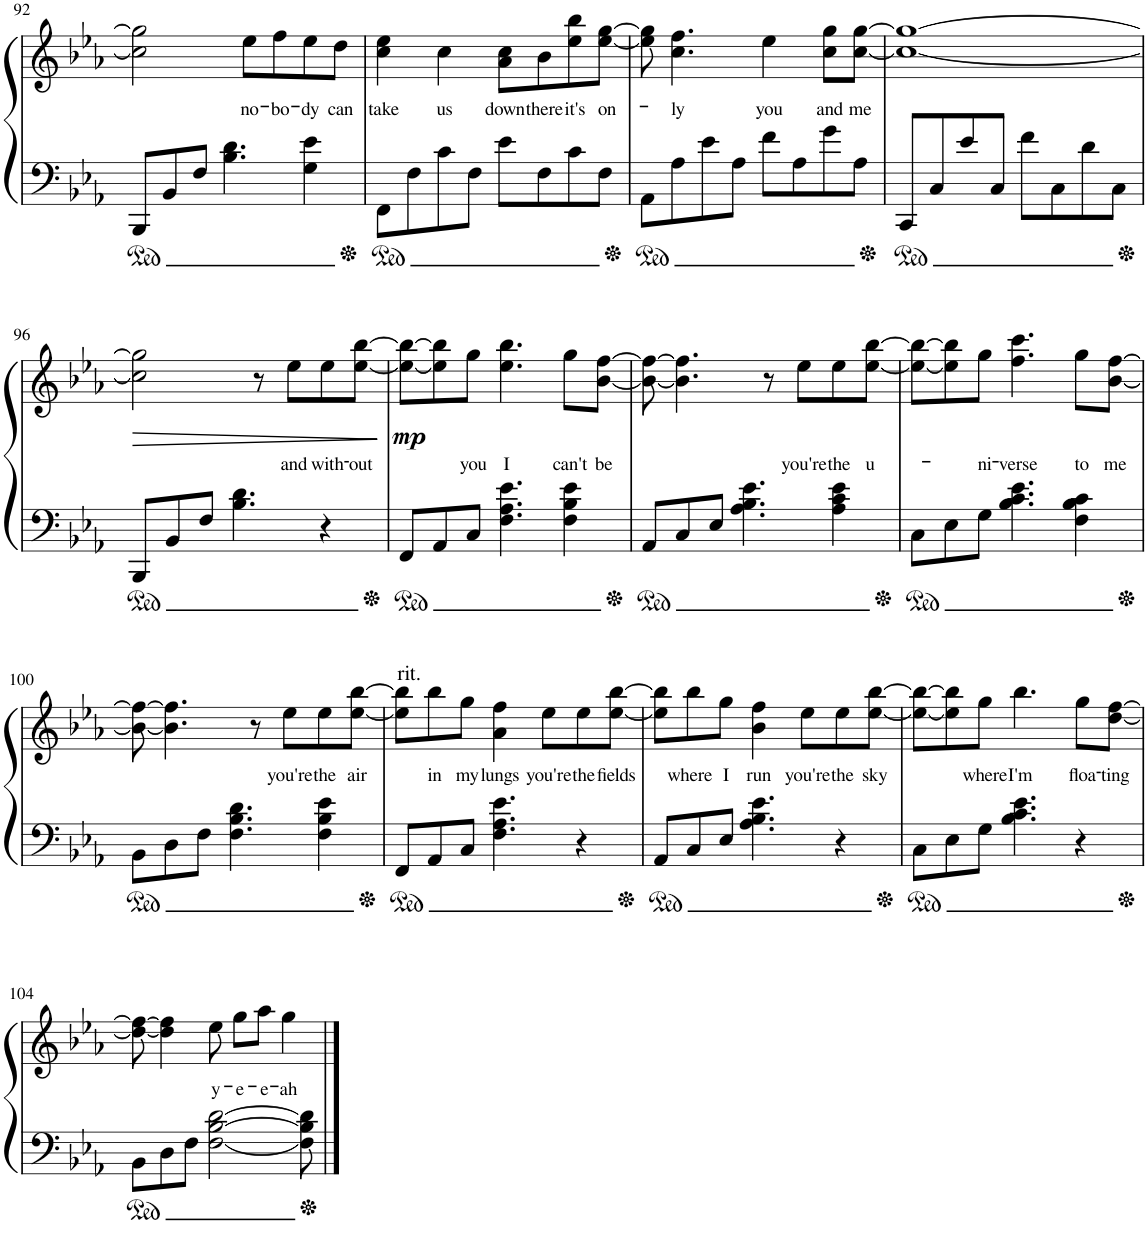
**kern	**kern	**text	**dynam
*part1	*part1	*part1	*part1
*staff2	*staff1	*staff1	*staff1/2
*I"Piano	*	*	*
*I'Pno.	*	*	*
!!LO:PB:g=z
*clefF4	*clefG2	*	*
*k[b-e-a-]	*k[b-e-a-]	*	*
*M4/4	*M4/4	*	*
=92	=92	=92	=92
8BBB-/L	2cc\] 2gg\]	.	.
8BB-/	.	.	.
8F/J	.	.	.
4.B-\ 4.d\	.	.	.
!	!	!LO:LY:b	!
.	8ee-\L	no-	.
!	!	!LO:LY:b	!
.	8ff\	-bo-	.
!	!	!LO:LY:b	!
4G\ 4e-\	8ee-\	-dy	.
!	!	!LO:LY:b	!
.	8dd\J	can	.
=93	=93	=93	=93
!	!	!LO:LY:b	!
8FF\L	4cc\ 4ee-\	take	.
8F\	.	.	.
!	!	!LO:LY:b	!
8c\	4cc\	us	.
8F\J	.	.	.
!	!	!LO:LY:b	!
8e-\L	8a-\ 8cc\L	down	.
!	!	!LO:LY:b	!
8F\	8b-\	there	.
!	!	!LO:LY:b	!
8c\	8ee-\ 8bb-\	it's	.
!	!	!LO:LY:b	!
8F\J	[8ee-\ [8gg\J	on-	.
=94	=94	=94	=94
8AA-\L	8ee-\] 8gg\]	.	.
!	!	!LO:LY:b	!
8A-\	4.cc\ 4.ff\	-ly	.
8e-\	.	.	.
8A-\J	.	.	.
!	!	!LO:LY:b	!
8f\L	4ee-\	you	.
8A-\	.	.	.
!	!	!LO:LY:b	!
8g\	8cc\ 8gg\L	and	.
!	!	!LO:LY:b	!
8A-\J	[8cc\ [8gg\J	me	.
=95	=95	=95	=95
8CC/L	1cc_ 1gg_	.	.
8C/	.	.	.
8e-/	.	.	.
8C/J	.	.	.
8f\L	.	.	.
8C\	.	.	.
8d\	.	.	.
8C\J	.	.	.
!!LO:LB:g=z
=96	=96	=96	=96
!	!	!	!LO:HP:b
8BBB-/L	2cc\] 2gg\]	.	>
8BB-/	.	.	.
8F/J	.	.	.
4.B-\ 4.d\	.	.	.
.	8r	.	.
!	!	!LO:LY:b	!
.	8ee-\L	and	.
!	!	!LO:LY:b	!
4r	8ee-\	with-	.
!	!	!LO:LY:b	!
.	[8ee-\ [8bb-\J	-out	.
.	.	.	]
=97	=97	=97	=97
!	!	!	!LO:DY:b
8FF/L	8ee-\_ 8bb-\_L	.	mp
8AA-/	8ee-\] 8bb-\]	.	.
!	!	!LO:LY:b	!
8C/J	8gg\J	you	.
!	!	!LO:LY:b	!
4.F\ 4.A-\ 4.e-\	4.ee-\ 4.bb-\	I	.
!	!	!LO:LY:b	!
4F\ 4B-\ 4e-\	8gg\L	can't	.
!	!	!LO:LY:b	!
.	[8b-\ [8ff\J	be	.
=98	=98	=98	=98
8AA-/L	8b-\_ 8ff\_	.	.
8C/	4.b-\] 4.ff\]	.	.
8E-/J	.	.	.
4.A-\ 4.B-\ 4.e-\	.	.	.
.	8r	.	.
!	!	!LO:LY:b	!
.	8ee-\L	you're	.
!	!	!LO:LY:b	!
4A-\ 4c\ 4e-\	8ee-\	the	.
!	!	!LO:LY:b	!
.	[8ee-\ [8bb-\J	u-	.
=99	=99	=99	=99
8C\L	8ee-\_ 8bb-\_L	.	.
8E-\	8ee-\] 8bb-\]	.	.
!	!	!LO:LY:b	!
8G\J	8gg\J	-ni-	.
!	!	!LO:LY:b	!
4.B-\ 4.c\ 4.e-\	4.ff\ 4.ccc\	-verse	.
!	!	!LO:LY:b	!
4F\ 4B-\ 4c\	8gg\L	to	.
!	!	!LO:LY:b	!
.	[8b-\ [8ff\J	me	.
!!LO:LB:g=z
=100	=100	=100	=100
8BB-\L	8b-\_ 8ff\_	.	.
8D\	4.b-\] 4.ff\]	.	.
8F\J	.	.	.
4.F\ 4.B-\ 4.d\	.	.	.
.	8r	.	.
!	!	!LO:LY:b	!
.	8ee-\L	you're	.
!	!	!LO:LY:b	!
4F\ 4B-\ 4e-\	8ee-\	the	.
!	!	!LO:LY:b	!
.	[8ee-\ [8bb-\J	air	.
=101	=101	=101	=101
*	*MM126	*	*
!	!LO:TX:a:t=rit.	!	!
8FF/L	8ee-\] 8bb-\]L	.	.
!	!	!LO:LY:b	!
8AA-/	8bb-\	in	.
!	!	!LO:LY:b	!
8C/J	8gg\J	my	.
!	!	!LO:LY:b	!
4.F\ 4.A-\ 4.e-\	4a-\ 4ff\	lungs	.
!	!	!LO:LY:b	!
.	8ee-\L	you're	.
!	!	!LO:LY:b	!
4r	8ee-\	the	.
!	!	!LO:LY:b	!
.	[8ee-\ [8bb-\J	fields	.
=102	=102	=102	=102
*	*MM124	*	*
8AA-/L	8ee-\] 8bb-\]L	.	.
!	!	!LO:LY:b	!
8C/	8bb-\	where	.
!	!	!LO:LY:b	!
8E-/J	8gg\J	I	.
!	!	!LO:LY:b	!
4.A-\ 4.B-\ 4.e-\	4b-\ 4ff\	run	.
!	!	!LO:LY:b	!
.	8ee-\L	you're	.
!	!	!LO:LY:b	!
4r	8ee-\	the	.
!	!	!LO:LY:b	!
.	[8ee-\ [8bb-\J	sky	.
=103	=103	=103	=103
*	*MM120	*	*
8C\L	8ee-\_ 8bb-\_L	.	.
8E-\	8ee-\] 8bb-\]	.	.
!	!	!LO:LY:b	!
8G\J	8gg\J	where	.
!	!	!LO:LY:b	!
4.B-\ 4.c\ 4.e-\	4.bb-\	I'm	.
!	!	!LO:LY:b	!
4r	8gg\L	floa-	.
!	!	!LO:LY:b	!
.	[8dd\ [8ff\J	-ting	.
!!LO:LB:g=z
=104	=104	=104	=104
*	*MM110	*	*
8BB-\L	8dd\_ 8ff\_	.	.
8D\	4dd\] 4ff\]	.	.
8F\J	.	.	.
!	!	!LO:LY:b	!
[2F\ [2B-\ [2d\	8ee-\	y-	.
!	!	!LO:LY:b	!
.	8gg\L	-e-	.
!	!	!LO:LY:b	!
.	8aa-\J	-e-	.
!	!	!LO:LY:b	!
.	4gg\	-ah	.
8F\] 8B-\] 8d\]	.	.	.
==	==	==	==
*-	*-	*-	*-
